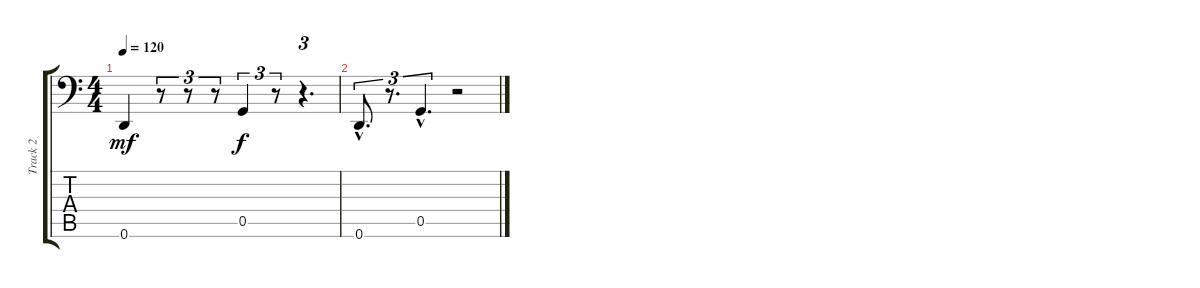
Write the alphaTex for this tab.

\track ("Track 2" "Track 2") {instrument electricbassfinger}
\staff {score tabs}
\tuning (D3 A2 F2 C2 G1 D1) {hide}
\ts (4 4)
\tempo 120
\clef f4
\ks c
0.6.4{dy mf} r.8{tu (3 2)} r.8{tu (3 2)} r.8{tu (3 2)} 0.5.4{tu (3 2) dy f} r.8{tu (3 2)} r.4{d tu (3 2)} |
0.6{hac}.8{d tu (3 2)} r.8{d tu (3 2)} 0.5{hac}.4{d tu (3 2)} r.2
